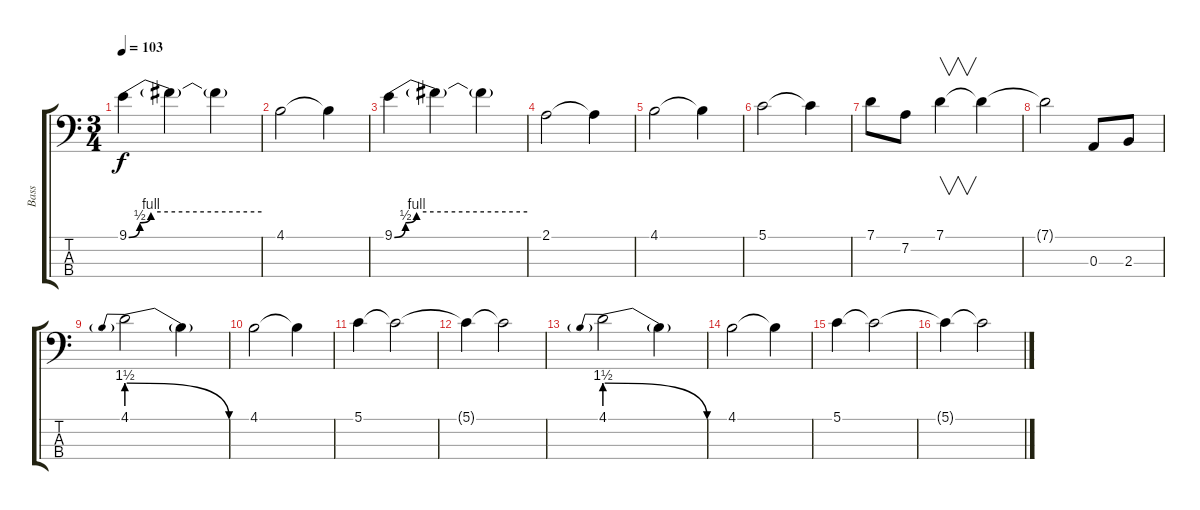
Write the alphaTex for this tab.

\track ("Bass" "Bass") {instrument acousticguitarsteel}
\staff {score tabs}
\tuning (G2 D2 A1 E1) {hide}
\ts (3 4)
\tempo 103
\clef f4
\ks c
9.1{be (custom 0 0 5 2 10 4 60 4)}.4{dy f instrument acousticguitarsteel} 9.1{t}.4 9.1{t}.4 |
4.1.2 4.1{t}.4 |
9.1{be (custom 0 0 5 2 10 4 60 4)}.4 9.1{t}.4 9.1{t}.4 |
2.1.2 2.1{t}.4 |
4.1.2 4.1{t}.4 |
5.1.2 5.1{t}.4 |
7.1.8 7.2.8 7.1.4{v} 7.1{t}.4 |
7.1{t}.2 0.3.8 2.3.8 |
4.1{be (prebendrelease 0 6 60 0)}.2 4.1{t}.4 |
4.1.2 4.1{t}.4 |
5.1.4 5.1{t}.2 |
5.1{t}.4 5.1{t}.2 |
4.1{be (prebendrelease 0 6 60 0)}.2 4.1{t}.4 |
4.1.2 4.1{t}.4 |
5.1.4 5.1{t}.2 |
5.1{t}.4 5.1{t}.2
